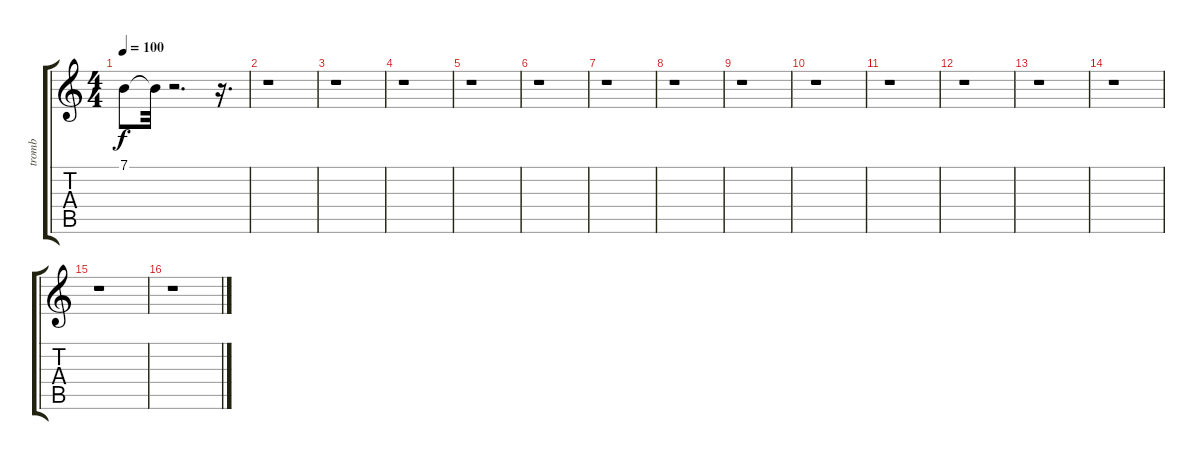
\track ("tromb" "tromb") {instrument trombone}
\staff {score tabs}
\tuning (E4 B3 G3 D3 A2 E2) {hide}
\ts (4 4)
\tempo 100
\clef g2
\ks c
7.1{t}.8{dy f} 7.1{t}.32 r.2{d} r.16{d} |
r.1 |
r.1 |
r.1 |
r.1 |
r.1 |
r.1 |
r.1 |
r.1 |
r.1 |
r.1 |
r.1 |
r.1 |
r.1 |
r.1 |
r.1
